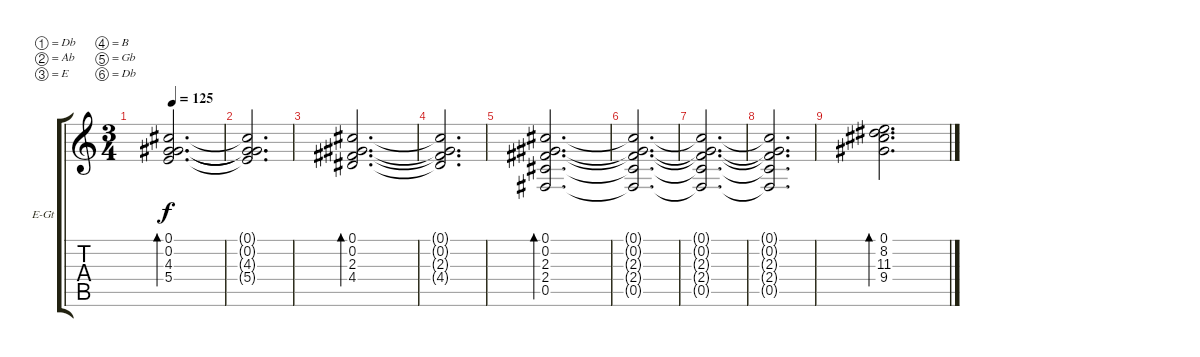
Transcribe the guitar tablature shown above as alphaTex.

\defaultSystemsLayout 4
\bracketExtendMode groupsimilarinstruments
\firstSystemTrackNameOrientation horizontal
\otherSystemsTrackNameOrientation horizontal
\track ("Paul Waggoner" "E-Gt") {instrument electricguitarclean}
\staff {score tabs}
\tuning (Db4 Ab3 E3 B2 Gb2 Db2)
\ts (3 4)
\tempo 125
\clef g2
\ks c
(5.4 4.3 0.2 0.1).2{d bd 222 dy f} |
(0.1{t} 0.2{t} 4.3{t} 5.4{t}).2{d} |
(4.4 2.3 0.2 0.1).2{d bd 219} |
(4.4{t} 2.3{t} 0.2{t} 0.1{t}).2{d} |
(0.5 2.4 2.3 0.2 0.1).2{d bd 216} |
(0.1{t} 0.2{t} 2.3{t} 2.4{t} 0.5{t}).2{d} |
(0.5{t} 2.4{t} 2.3{t} 0.2{t} 0.1{t}).2{d} |
(0.5{t} 2.4{t} 2.3{t} 0.2{t} 0.1{t}).2{d} |
(0.1 8.2 11.3 9.4).2{d bd 231}
